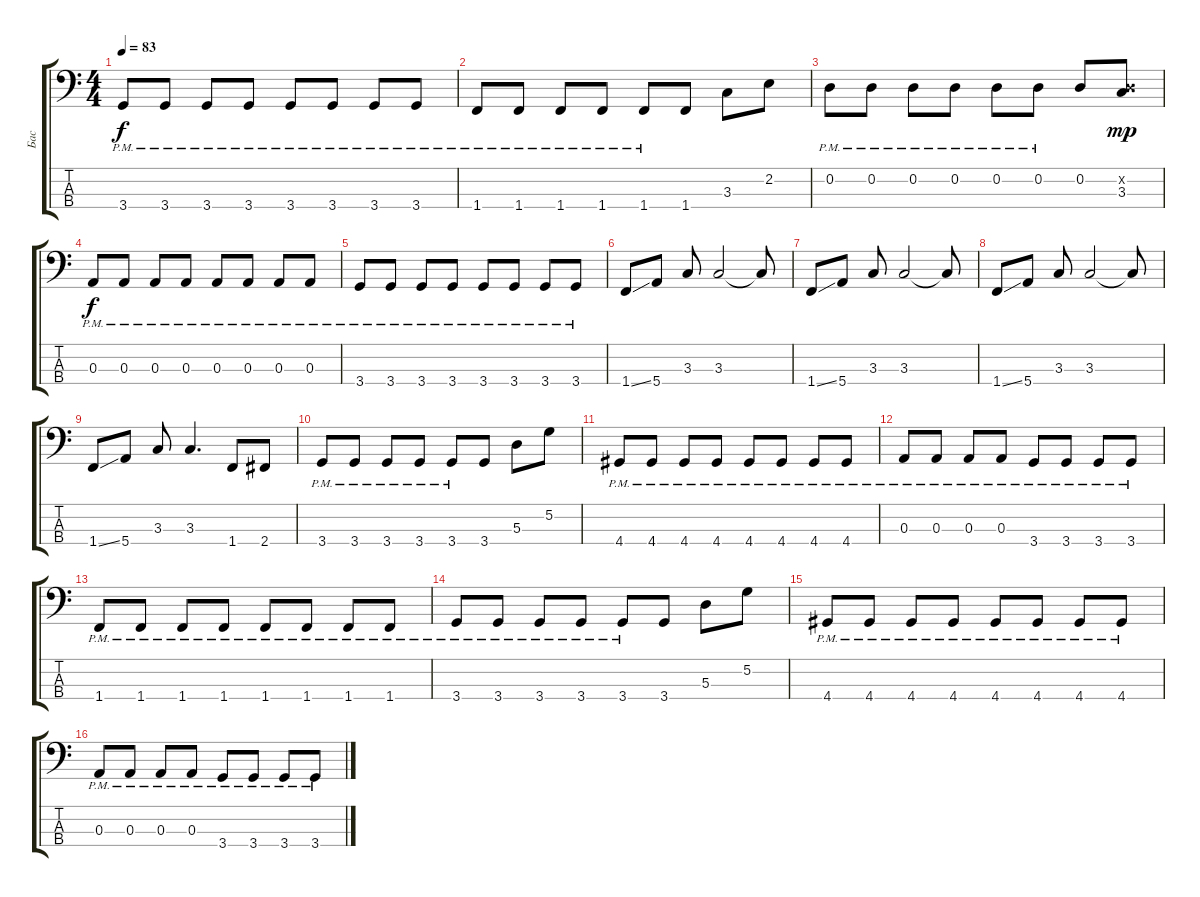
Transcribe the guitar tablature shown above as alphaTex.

\track ("Бас" "Бас") {instrument electricbassfinger}
\staff {score tabs}
\tuning (G2 D2 A1 E1) {hide}
\ts (4 4)
\tempo 83
\clef f4
\ks c
3.4{pm}.8{dy f} 3.4{pm}.8 3.4{pm}.8 3.4{pm}.8 3.4{pm}.8 3.4{pm}.8 3.4{pm}.8 3.4{pm}.8 |
1.4{pm}.8 1.4{pm}.8 1.4{pm}.8 1.4{pm}.8 1.4{pm}.8 1.4.8 3.3.8 2.2.8 |
0.2{pm}.8 0.2{pm}.8 0.2{pm}.8 0.2{pm}.8 0.2{pm}.8 0.2{pm}.8 0.2.8 (0.2{x} 3.3).8{dy mp} |
0.3{pm}.8{dy f} 0.3{pm}.8 0.3{pm}.8 0.3{pm}.8 0.3{pm}.8 0.3{pm}.8 0.3{pm}.8 0.3{pm}.8 |
3.4{pm}.8 3.4{pm}.8 3.4{pm}.8 3.4{pm}.8 3.4{pm}.8 3.4{pm}.8 3.4{pm}.8 3.4{pm}.8 |
1.4{ss}.8 5.4.8 3.3.8 3.3.2 3.3{t}.8 |
1.4{ss}.8 5.4.8 3.3.8 3.3.2 3.3{t}.8 |
1.4{ss}.8 5.4.8 3.3.8 3.3.2 3.3{t}.8 |
1.4{ss}.8 5.4.8 3.3.8 3.3.4{d} 1.4.8 2.4.8 |
3.4{pm}.8 3.4{pm}.8 3.4{pm}.8 3.4{pm}.8 3.4{pm}.8 3.4.8 5.3.8 5.2.8 |
4.4{pm}.8 4.4{pm}.8 4.4{pm}.8 4.4{pm}.8 4.4{pm}.8 4.4{pm}.8 4.4{pm}.8 4.4{pm}.8 |
0.3{pm}.8 0.3{pm}.8 0.3{pm}.8 0.3{pm}.8 3.4{pm}.8 3.4{pm}.8 3.4{pm}.8 3.4{pm}.8 |
1.4{pm}.8 1.4{pm}.8 1.4{pm}.8 1.4{pm}.8 1.4{pm}.8 1.4{pm}.8 1.4{pm}.8 1.4{pm}.8 |
3.4{pm}.8 3.4{pm}.8 3.4{pm}.8 3.4{pm}.8 3.4{pm}.8 3.4.8 5.3.8 5.2.8 |
4.4{pm}.8 4.4{pm}.8 4.4{pm}.8 4.4{pm}.8 4.4{pm}.8 4.4{pm}.8 4.4{pm}.8 4.4{pm}.8 |
0.3{pm}.8 0.3{pm}.8 0.3{pm}.8 0.3{pm}.8 3.4{pm}.8 3.4{pm}.8 3.4{pm}.8 3.4{pm}.8
